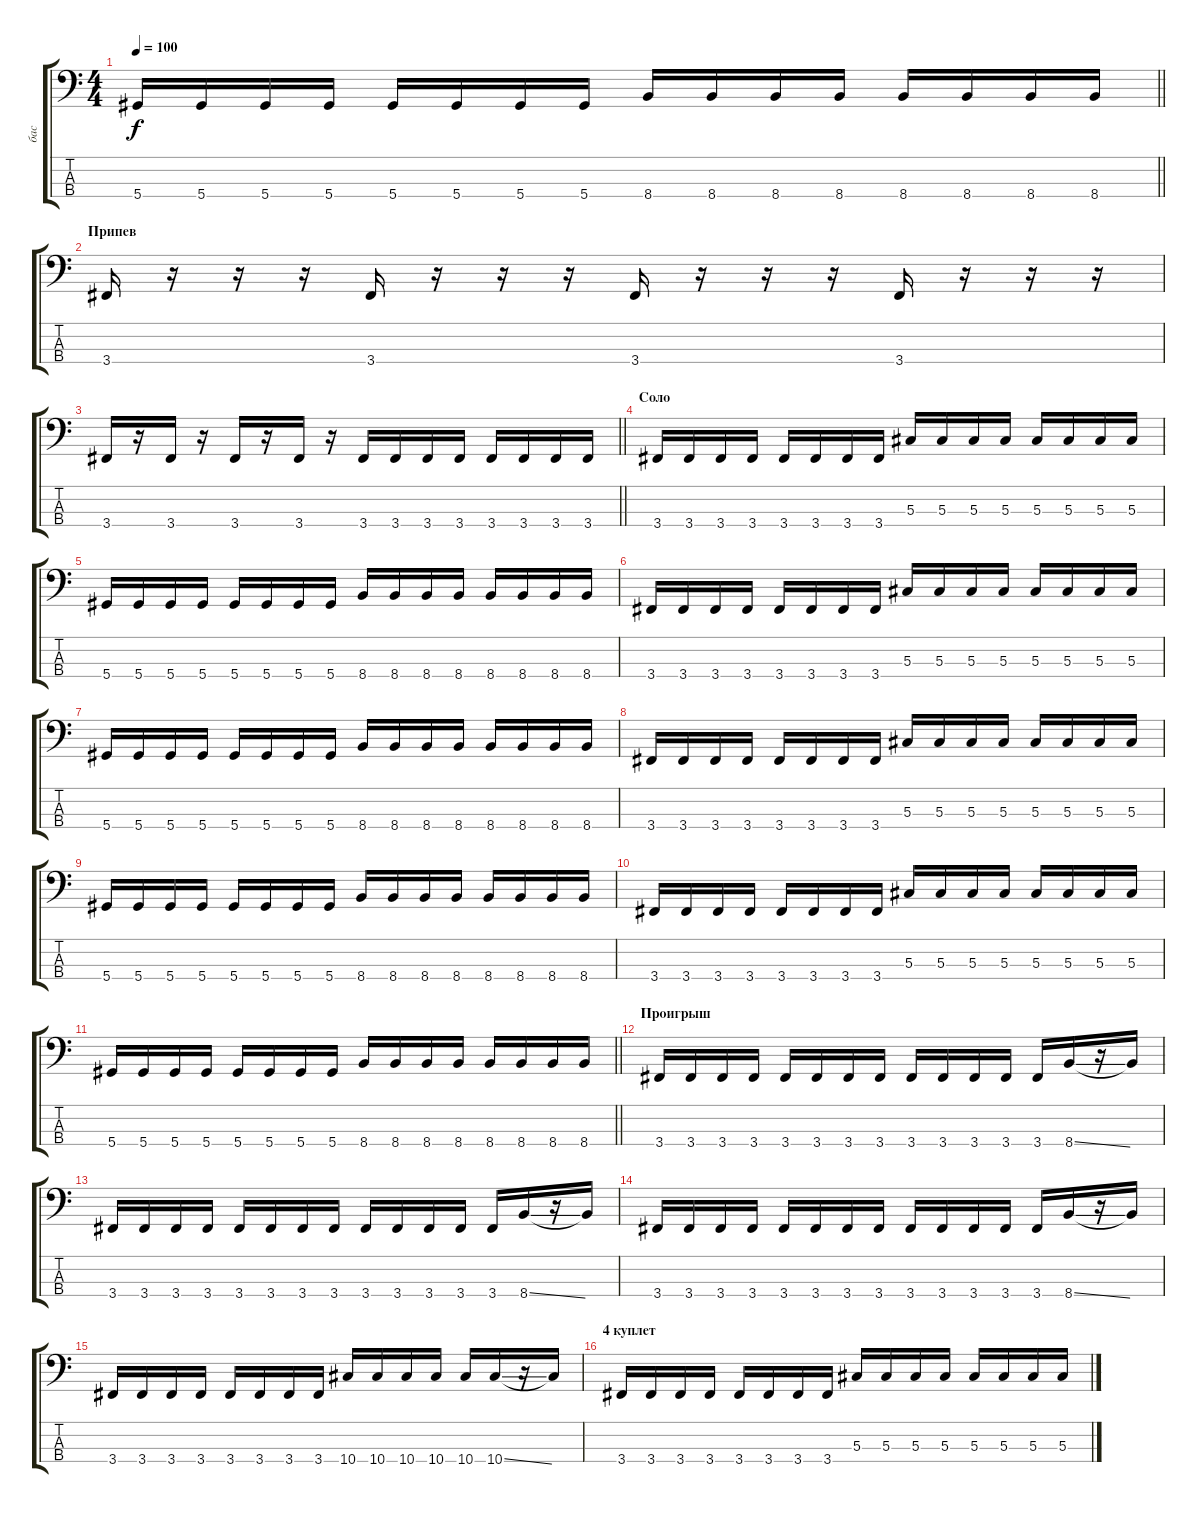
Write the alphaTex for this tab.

\track ("бас" "бас") {instrument electricbasspick}
\staff {score tabs}
\tuning (Gb2 Db2 Ab1 Eb1) {hide}
\ts (4 4)
\tempo 100
\clef f4
\barLineRight lightlight
\ks c
5.4.16{dy f} 5.4.16 5.4.16 5.4.16 5.4.16 5.4.16 5.4.16 5.4.16 8.4.16 8.4.16 8.4.16 8.4.16 8.4.16 8.4.16 8.4.16 8.4.16 |
\section ("" "Припев")
3.4.16 r.16 r.16 r.16 3.4.16 r.16 r.16 r.16 3.4.16 r.16 r.16 r.16 3.4.16 r.16 r.16 r.16 |
\barLineRight lightlight
3.4.16 r.16 3.4.16 r.16 3.4.16 r.16 3.4.16 r.16 3.4.16 3.4.16 3.4.16 3.4.16 3.4.16 3.4.16 3.4.16 3.4.16 |
\section ("" "Соло")
3.4.16 3.4.16 3.4.16 3.4.16 3.4.16 3.4.16 3.4.16 3.4.16 5.3.16 5.3.16 5.3.16 5.3.16 5.3.16 5.3.16 5.3.16 5.3.16 |
5.4.16 5.4.16 5.4.16 5.4.16 5.4.16 5.4.16 5.4.16 5.4.16 8.4.16 8.4.16 8.4.16 8.4.16 8.4.16 8.4.16 8.4.16 8.4.16 |
3.4.16 3.4.16 3.4.16 3.4.16 3.4.16 3.4.16 3.4.16 3.4.16 5.3.16 5.3.16 5.3.16 5.3.16 5.3.16 5.3.16 5.3.16 5.3.16 |
5.4.16 5.4.16 5.4.16 5.4.16 5.4.16 5.4.16 5.4.16 5.4.16 8.4.16 8.4.16 8.4.16 8.4.16 8.4.16 8.4.16 8.4.16 8.4.16 |
3.4.16 3.4.16 3.4.16 3.4.16 3.4.16 3.4.16 3.4.16 3.4.16 5.3.16 5.3.16 5.3.16 5.3.16 5.3.16 5.3.16 5.3.16 5.3.16 |
5.4.16 5.4.16 5.4.16 5.4.16 5.4.16 5.4.16 5.4.16 5.4.16 8.4.16 8.4.16 8.4.16 8.4.16 8.4.16 8.4.16 8.4.16 8.4.16 |
3.4.16 3.4.16 3.4.16 3.4.16 3.4.16 3.4.16 3.4.16 3.4.16 5.3.16 5.3.16 5.3.16 5.3.16 5.3.16 5.3.16 5.3.16 5.3.16 |
\barLineRight lightlight
5.4.16 5.4.16 5.4.16 5.4.16 5.4.16 5.4.16 5.4.16 5.4.16 8.4.16 8.4.16 8.4.16 8.4.16 8.4.16 8.4.16 8.4.16 8.4.16 |
\section ("" "Проигрыш")
3.4.16 3.4.16 3.4.16 3.4.16 3.4.16 3.4.16 3.4.16 3.4.16 3.4.16 3.4.16 3.4.16 3.4.16 3.4.16 8.4{ss}.16 r.16 8.4{t}.16 |
3.4.16 3.4.16 3.4.16 3.4.16 3.4.16 3.4.16 3.4.16 3.4.16 3.4.16 3.4.16 3.4.16 3.4.16 3.4.16 8.4{ss}.16 r.16 8.4{t}.16 |
3.4.16 3.4.16 3.4.16 3.4.16 3.4.16 3.4.16 3.4.16 3.4.16 3.4.16 3.4.16 3.4.16 3.4.16 3.4.16 8.4{ss}.16 r.16 8.4{t}.16 |
3.4.16 3.4.16 3.4.16 3.4.16 3.4.16 3.4.16 3.4.16 3.4.16 10.4.16 10.4.16 10.4.16 10.4.16 10.4.16 10.4{ss}.16 r.16 10.4{t}.16 |
\section ("" "4 куплет")
3.4.16 3.4.16 3.4.16 3.4.16 3.4.16 3.4.16 3.4.16 3.4.16 5.3.16 5.3.16 5.3.16 5.3.16 5.3.16 5.3.16 5.3.16 5.3.16
